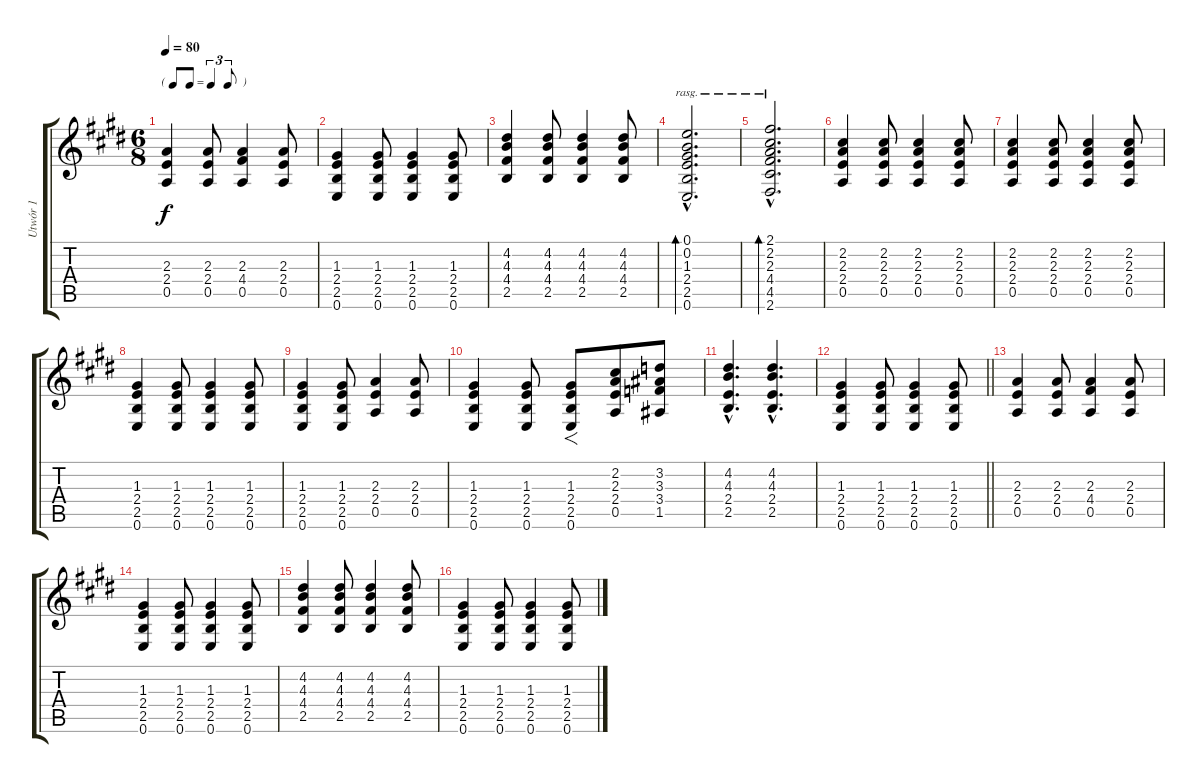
\track ("Utwór 1" "Utwór 1") {instrument electricguitarjazz}
\staff {score tabs}
\tuning (E4 B3 G3 D3 A2 E2) {hide}
\ts (6 8)
\tf triplet8th
\tempo 80
\clef g2
\ks e
(2.3 2.4 0.5).4{dy f} (2.3 2.4 0.5).8 (2.3 4.4 0.5).4 (2.3 2.4 0.5).8 |
(1.3 2.4 2.5 0.6).4 (1.3 2.4 2.5 0.6).8 (1.3 2.4 2.5 0.6).4 (1.3 2.4 2.5 0.6).8 |
(4.2 4.3 4.4 2.5).4 (4.2 4.3 4.4 2.5).8 (4.2 4.3 4.4 2.5).4 (4.2 4.3 4.4 2.5).8 |
(0.1{hac} 0.2{hac} 1.3{hac} 2.4{hac} 2.5{hac} 0.6{hac}).2{d bd 60 rasg ii} |
(2.1{hac} 2.2{hac} 2.3{hac} 4.4{hac} 4.5{hac} 2.6{hac}).2{d bd 120 rasg ii} |
(2.2 2.3 2.4 0.5).4 (2.2 2.3 2.4 0.5).8 (2.2 2.3 2.4 0.5).4 (2.2 2.3 2.4 0.5).8 |
(2.2 2.3 2.4 0.5).4 (2.2 2.3 2.4 0.5).8 (2.2 2.3 2.4 0.5).4 (2.2 2.3 2.4 0.5).8 |
(1.3 2.4 2.5 0.6).4 (1.3 2.4 2.5 0.6).8 (1.3 2.4 2.5 0.6).4 (1.3 2.4 2.5 0.6).8 |
(1.3 2.4 2.5 0.6).4 (1.3 2.4 2.5 0.6).8 (2.3 2.4 0.5).4 (2.3 2.4 0.5).8 |
(1.3 2.4 2.5 0.6).4 (1.3 2.4 2.5 0.6).8 (1.3 2.4 2.5 0.6).8{f} (2.2 2.3 2.4 0.5).8 (3.2 3.3 3.4 1.5).8 |
(4.2{hac} 4.3{hac} 2.4{hac} 2.5{hac}).4{d} (4.2{hac} 4.3{hac} 2.4{hac} 2.5{hac}).4{d} |
\barLineRight lightlight
(1.3 2.4 2.5 0.6).4 (1.3 2.4 2.5 0.6).8 (1.3 2.4 2.5 0.6).4 (1.3 2.4 2.5 0.6).8 |
(2.3 2.4 0.5).4 (2.3 2.4 0.5).8 (2.3 4.4 0.5).4 (2.3 2.4 0.5).8 |
(1.3 2.4 2.5 0.6).4 (1.3 2.4 2.5 0.6).8 (1.3 2.4 2.5 0.6).4 (1.3 2.4 2.5 0.6).8 |
(4.2 4.3 4.4 2.5).4 (4.2 4.3 4.4 2.5).8 (4.2 4.3 4.4 2.5).4 (4.2 4.3 4.4 2.5).8 |
(1.3 2.4 2.5 0.6).4 (1.3 2.4 2.5 0.6).8 (1.3 2.4 2.5 0.6).4 (1.3 2.4 2.5 0.6).8
